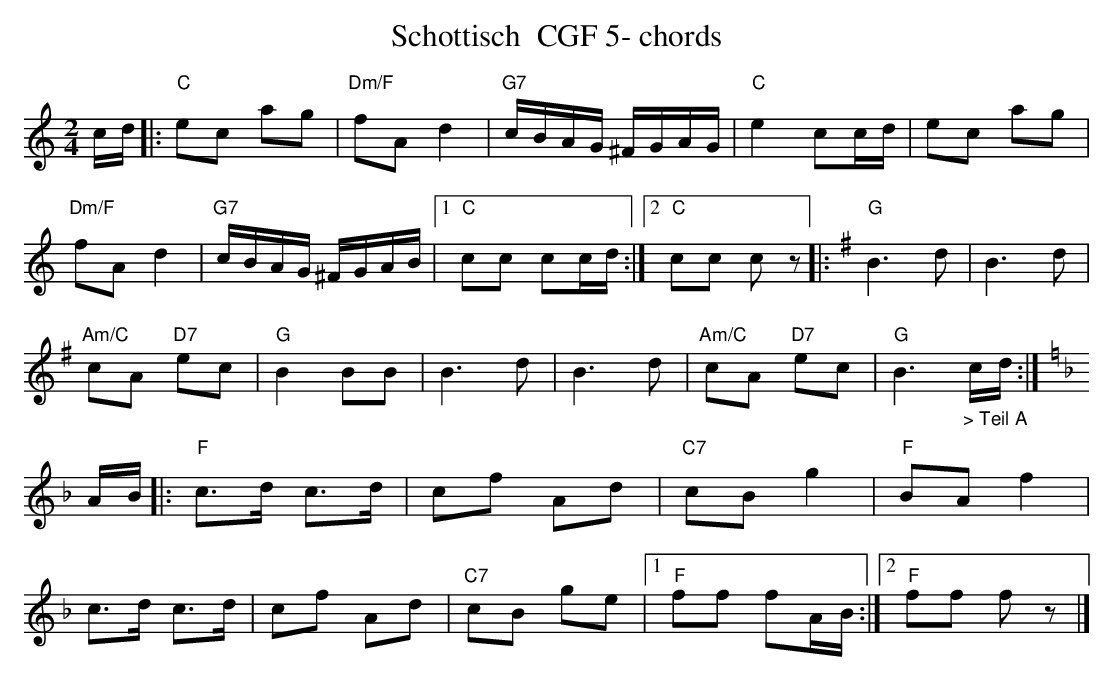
X:1
T:Schottisch  CGF 5- chords
M:2/4
L:1/16
K:Cmaj%%MIDI gchordon
cd |: "C"e2c2 a2g2 | "Dm/F"f2A2d4 | "G7"cBAG ^FGAG | "C"e4 c2cd | e2c2 a2g2 |
"Dm/F"f2A2d4 | "G7"cBAG ^FGAB |1 "C"c2c2 c2cd :|2 "C"c2c2 c2z2 |: [K:Gmaj] [L:1/8] "G"B3d | B3d |
"Am/C"cA "D7"ec | "G"B2BB | B3d | B3d | "Am/C"cA "D7"ec | "G"B3"_> Teil A"c/2d/2 :|
[K:Fmaj] A/2B/2 |: "F"c>d c>d | cf Ad | "C7"cBg2 | "F"BAf2 |
c>d c>d | cf Ad | "C7"cB ge |1 "F"ff fA/2B/2 :|2 "F"ff fz |]
